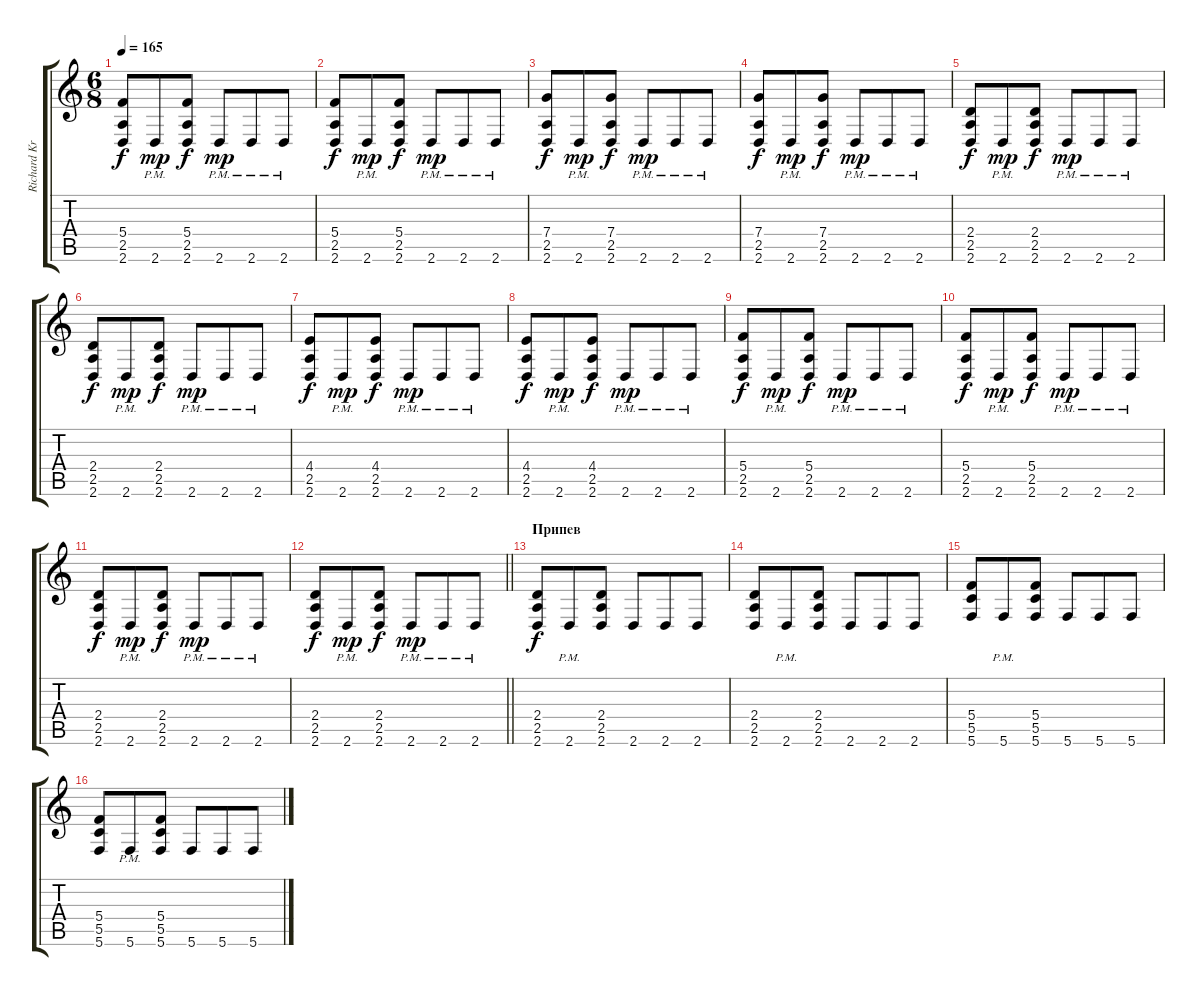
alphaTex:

\track ("Richard Kruspe" "Richard Kr") {instrument distortionguitar}
\staff {score tabs}
\tuning (E4 C4 G3 C3 G2 C2) {hide}
\ts (6 8)
\tempo 165
\clef g2
\ks c
(5.4 2.5 2.6).8{dy f balance 0 instrument electricguitarclean} 2.6{pm}.8{dy mp} (5.4 2.5 2.6).8{dy f} 2.6{pm}.8{dy mp} 2.6{pm}.8 2.6{pm}.8 |
(5.4 2.5 2.6).8{dy f balance 0 instrument electricguitarclean} 2.6{pm}.8{dy mp} (5.4 2.5 2.6).8{dy f} 2.6{pm}.8{dy mp} 2.6{pm}.8 2.6{pm}.8 |
(7.4 2.5 2.6).8{dy f balance 0 instrument electricguitarclean} 2.6{pm}.8{dy mp} (7.4 2.5 2.6).8{dy f} 2.6{pm}.8{dy mp} 2.6{pm}.8 2.6{pm}.8 |
(7.4 2.5 2.6).8{dy f balance 0 instrument electricguitarclean} 2.6{pm}.8{dy mp} (7.4 2.5 2.6).8{dy f} 2.6{pm}.8{dy mp} 2.6{pm}.8 2.6{pm}.8 |
(2.4 2.5 2.6).8{dy f} 2.6{pm}.8{dy mp} (2.4 2.5 2.6).8{dy f} 2.6{pm}.8{dy mp} 2.6{pm}.8 2.6{pm}.8 |
(2.4 2.5 2.6).8{dy f} 2.6{pm}.8{dy mp} (2.4 2.5 2.6).8{dy f} 2.6{pm}.8{dy mp} 2.6{pm}.8 2.6{pm}.8 |
(4.4 2.5 2.6).8{dy f balance 0 instrument electricguitarclean} 2.6{pm}.8{dy mp} (4.4 2.5 2.6).8{dy f} 2.6{pm}.8{dy mp} 2.6{pm}.8 2.6{pm}.8 |
(4.4 2.5 2.6).8{dy f balance 0 instrument electricguitarclean} 2.6{pm}.8{dy mp} (4.4 2.5 2.6).8{dy f} 2.6{pm}.8{dy mp} 2.6{pm}.8 2.6{pm}.8 |
(5.4 2.5 2.6).8{dy f balance 0 instrument electricguitarclean} 2.6{pm}.8{dy mp} (5.4 2.5 2.6).8{dy f} 2.6{pm}.8{dy mp} 2.6{pm}.8 2.6{pm}.8 |
(5.4 2.5 2.6).8{dy f balance 0 instrument electricguitarclean} 2.6{pm}.8{dy mp} (5.4 2.5 2.6).8{dy f} 2.6{pm}.8{dy mp} 2.6{pm}.8 2.6{pm}.8 |
(2.4 2.5 2.6).8{dy f balance 0 instrument electricguitarclean} 2.6{pm}.8{dy mp} (2.4 2.5 2.6).8{dy f} 2.6{pm}.8{dy mp} 2.6{pm}.8 2.6{pm}.8 |
\barLineRight lightlight
(2.4 2.5 2.6).8{dy f balance 0 instrument electricguitarclean} 2.6{pm}.8{dy mp} (2.4 2.5 2.6).8{dy f} 2.6{pm}.8{dy mp} 2.6{pm}.8 2.6{pm}.8 |
\section ("" "Припев")
(2.4 2.5 2.6).8{dy f volume 13 balance 8 instrument distortionguitar} 2.6{pm}.8 (2.4 2.5 2.6).8 2.6.8 2.6.8 2.6.8 |
(2.4 2.5 2.6).8{volume 13 balance 8 instrument distortionguitar} 2.6{pm}.8 (2.4 2.5 2.6).8 2.6.8 2.6.8 2.6.8 |
(5.4 5.5 5.6).8 5.6{pm}.8 (5.4 5.5 5.6).8 5.6.8 5.6.8 5.6.8 |
(5.4 5.5 5.6).8 5.6{pm}.8 (5.4 5.5 5.6).8 5.6.8 5.6.8 5.6.8
